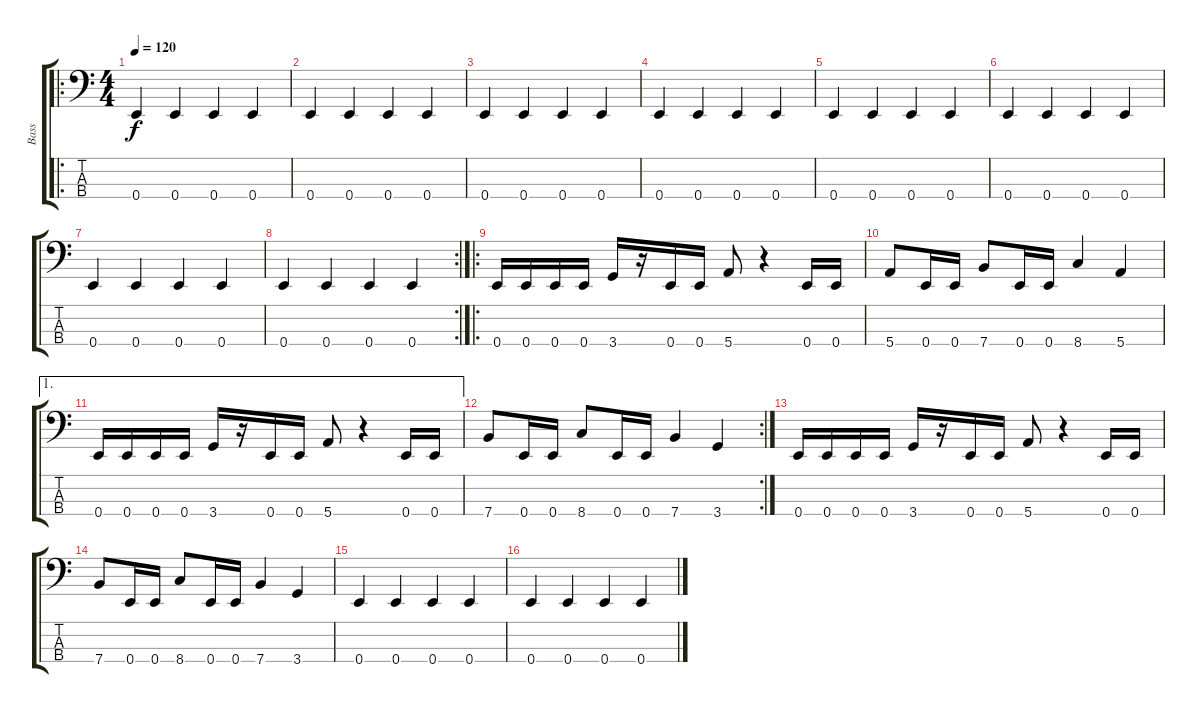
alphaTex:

\track ("Bass" "Bass") {instrument electricbassfinger}
\staff {score tabs}
\tuning (G2 D2 A1 E1) {hide}
\ro
\ts (4 4)
\tempo 120
\clef f4
\ks c
0.4.4{dy f} 0.4.4 0.4.4 0.4.4 |
0.4.4 0.4.4 0.4.4 0.4.4 |
0.4.4 0.4.4 0.4.4 0.4.4 |
0.4.4 0.4.4 0.4.4 0.4.4 |
0.4.4 0.4.4 0.4.4 0.4.4 |
0.4.4 0.4.4 0.4.4 0.4.4 |
0.4.4 0.4.4 0.4.4 0.4.4 |
\rc 2
0.4.4 0.4.4 0.4.4 0.4.4 |
\ro
0.4.16 0.4.16 0.4.16 0.4.16 3.4.16 r.16 0.4.16 0.4.16 5.4.8 r.4 0.4.16 0.4.16 |
5.4.8 0.4.16 0.4.16 7.4.8 0.4.16 0.4.16 8.4.4 5.4.4 |
\ae 1
0.4.16 0.4.16 0.4.16 0.4.16 3.4.16 r.16 0.4.16 0.4.16 5.4.8 r.4 0.4.16 0.4.16 |
\rc 2
7.4.8 0.4.16 0.4.16 8.4.8 0.4.16 0.4.16 7.4.4 3.4.4 |
0.4.16 0.4.16 0.4.16 0.4.16 3.4.16 r.16 0.4.16 0.4.16 5.4.8 r.4 0.4.16 0.4.16 |
7.4.8 0.4.16 0.4.16 8.4.8 0.4.16 0.4.16 7.4.4 3.4.4 |
0.4.4 0.4.4 0.4.4 0.4.4 |
0.4.4 0.4.4 0.4.4 0.4.4
